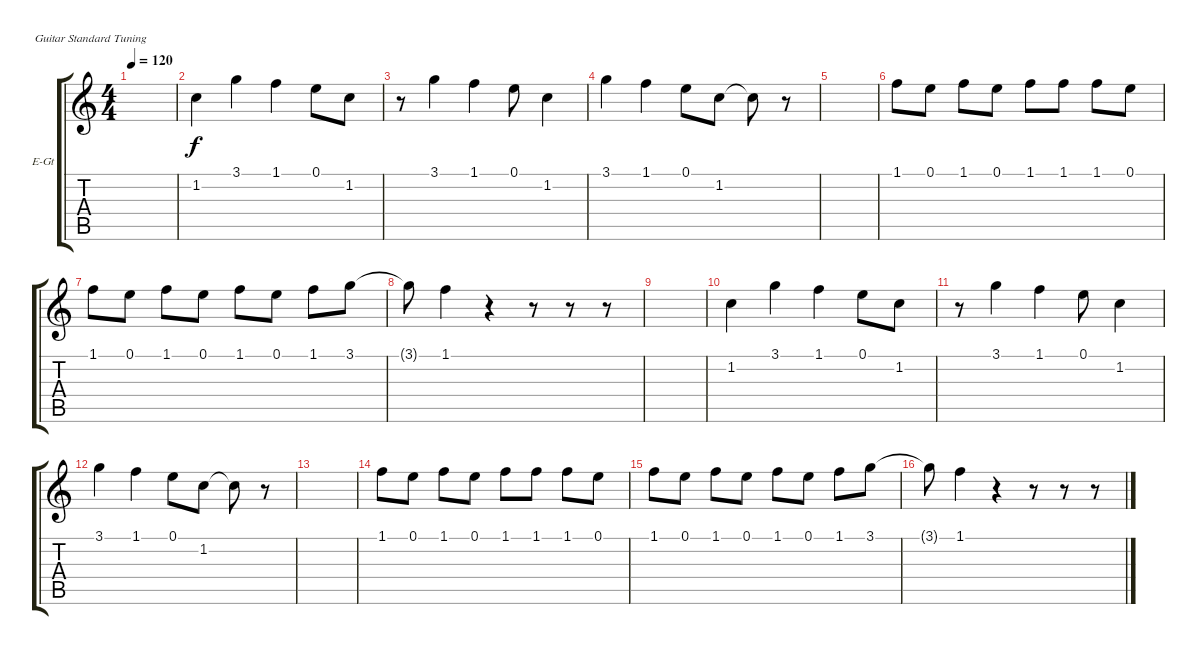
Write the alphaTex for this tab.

\defaultSystemsLayout 4
\bracketExtendMode groupsimilarinstruments
\firstSystemTrackNameOrientation horizontal
\otherSystemsTrackNameOrientation horizontal
\track ("E-Gt Lead Melody" "E-Gt") {instrument electricguitarclean}
\staff {score tabs}
\tuning (E4 B3 G3 D3 A2 E2)
\ts (4 4)
\tempo 120
\clef g2
\scale
0.333333
\ks c
|
\scale
0.333333 1.2.4 3.1.4 1.1.4 0.1.8 1.2.8 |
\scale
0.333333 r.8 3.1.4 1.1.4 0.1.8 1.2.4 |
\scale
0.333333 3.1.4 1.1.4 0.1.8 1.2.8 1.2{t}.8 r.8 |
\scale
0.333333 |
\scale
0.333333 1.1.8 0.1.8 1.1.8 0.1.8 1.1.8 1.1.8 1.1.8 0.1.8 |
\scale
0.333333 1.1.8 0.1.8 1.1.8 0.1.8 1.1.8 0.1.8 1.1.8 3.1.8 |
\scale
0.333333 3.1{t}.8 1.1.4 r.4 r.8 r.8 r.8 |
\scale
0.333333 |
\scale
0.333333 1.2.4 3.1.4 1.1.4 0.1.8 1.2.8 |
\scale
0.333333 r.8 3.1.4 1.1.4 0.1.8 1.2.4 |
\scale
0.333333 3.1.4 1.1.4 0.1.8 1.2.8 1.2{t}.8 r.8 |
\scale
0.333333 |
\scale
0.333333 1.1.8 0.1.8 1.1.8 0.1.8 1.1.8 1.1.8 1.1.8 0.1.8 |
\scale
0.333333 1.1.8 0.1.8 1.1.8 0.1.8 1.1.8 0.1.8 1.1.8 3.1.8 |
\scale
0.333333 3.1{t}.8 1.1.4 r.4 r.8 r.8 r.8
